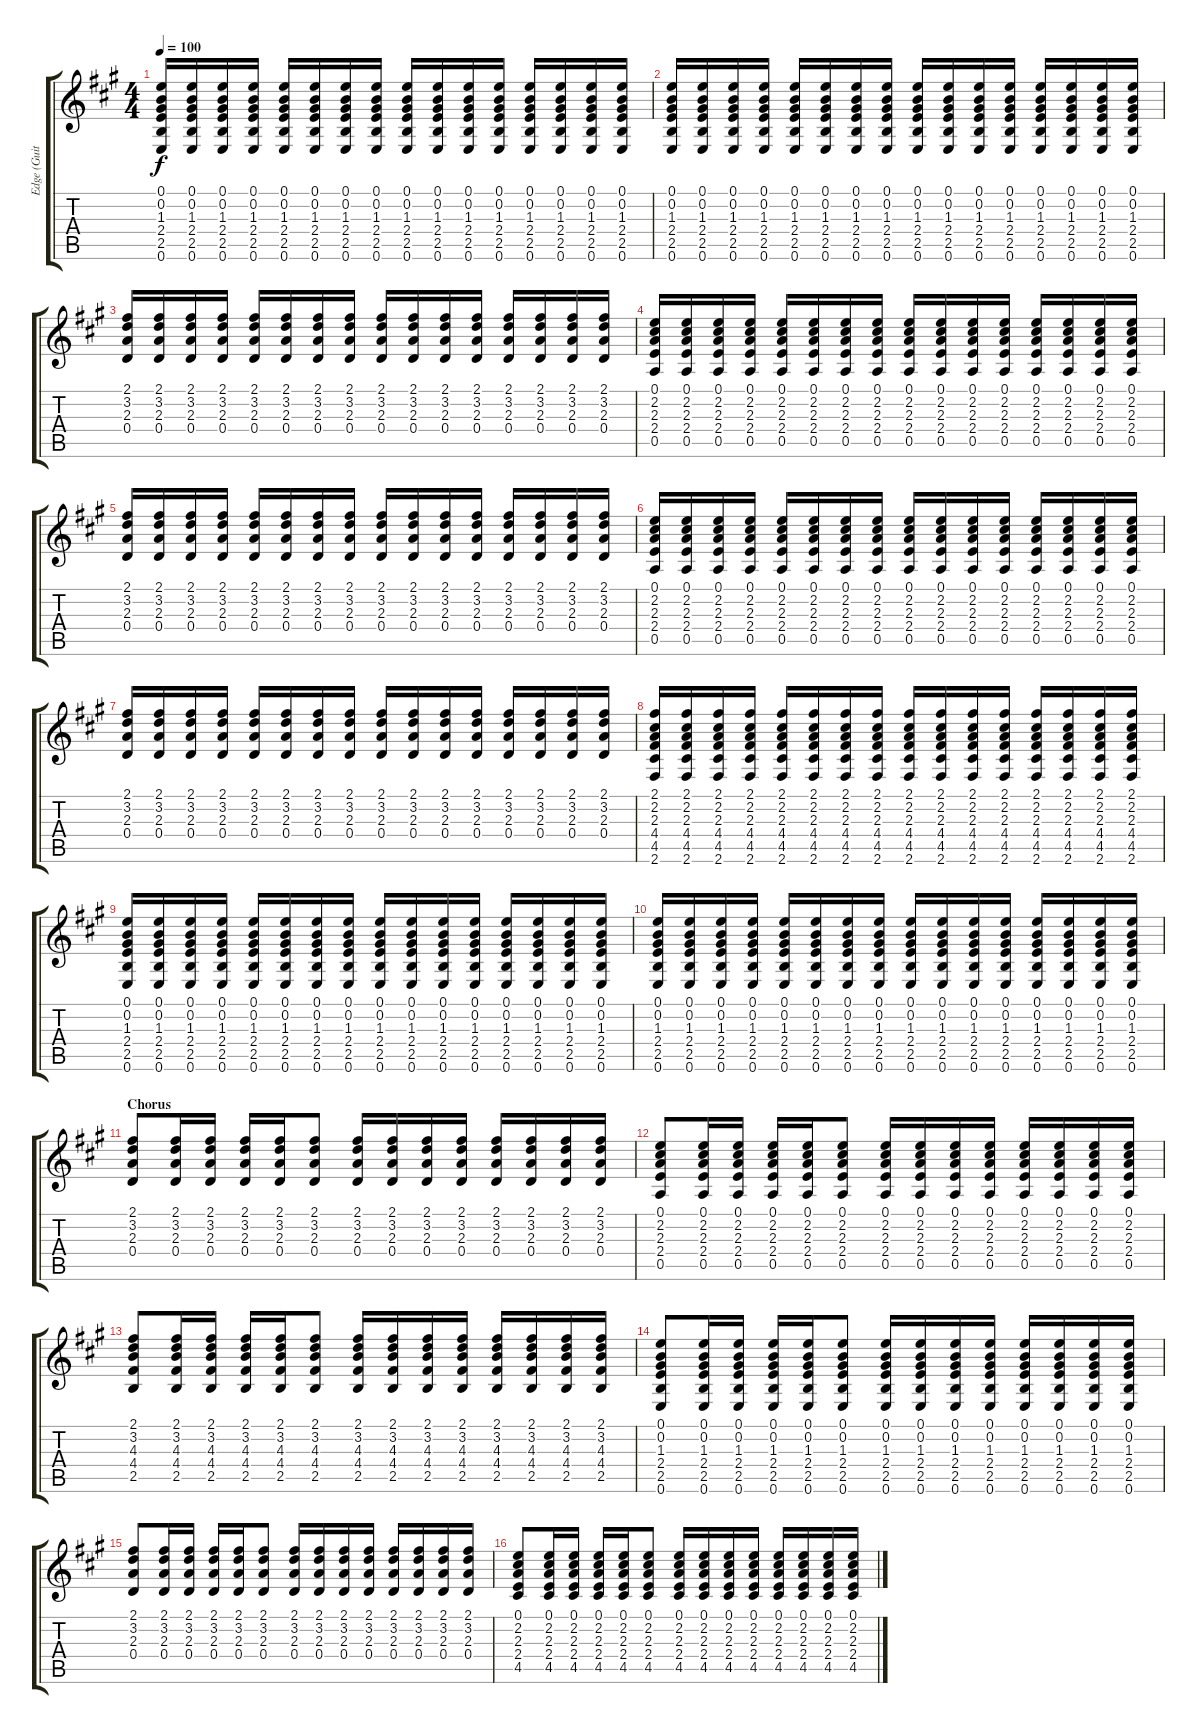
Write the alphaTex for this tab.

\track ("Edge (Guitar 1)" "Edge (Guit") {instrument distortionguitar}
\staff {score tabs}
\tuning (E4 B3 G3 D3 A2 E2) {hide}
\ts (4 4)
\tempo 100
\clef g2
\ks f#minor
(0.1 0.2 1.3 2.4 2.5 0.6).16{dy f} (0.1 0.2 1.3 2.4 2.5 0.6).16 (0.1 0.2 1.3 2.4 2.5 0.6).16 (0.1 0.2 1.3 2.4 2.5 0.6).16 (0.1 0.2 1.3 2.4 2.5 0.6).16 (0.1 0.2 1.3 2.4 2.5 0.6).16 (0.1 0.2 1.3 2.4 2.5 0.6).16 (0.1 0.2 1.3 2.4 2.5 0.6).16 (0.1 0.2 1.3 2.4 2.5 0.6).16 (0.1 0.2 1.3 2.4 2.5 0.6).16 (0.1 0.2 1.3 2.4 2.5 0.6).16 (0.1 0.2 1.3 2.4 2.5 0.6).16 (0.1 0.2 1.3 2.4 2.5 0.6).16 (0.1 0.2 1.3 2.4 2.5 0.6).16 (0.1 0.2 1.3 2.4 2.5 0.6).16 (0.1 0.2 1.3 2.4 2.5 0.6).16 |
(0.1 0.2 1.3 2.4 2.5 0.6).16 (0.1 0.2 1.3 2.4 2.5 0.6).16 (0.1 0.2 1.3 2.4 2.5 0.6).16 (0.1 0.2 1.3 2.4 2.5 0.6).16 (0.1 0.2 1.3 2.4 2.5 0.6).16 (0.1 0.2 1.3 2.4 2.5 0.6).16 (0.1 0.2 1.3 2.4 2.5 0.6).16 (0.1 0.2 1.3 2.4 2.5 0.6).16 (0.1 0.2 1.3 2.4 2.5 0.6).16 (0.1 0.2 1.3 2.4 2.5 0.6).16 (0.1 0.2 1.3 2.4 2.5 0.6).16 (0.1 0.2 1.3 2.4 2.5 0.6).16 (0.1 0.2 1.3 2.4 2.5 0.6).16 (0.1 0.2 1.3 2.4 2.5 0.6).16 (0.1 0.2 1.3 2.4 2.5 0.6).16 (0.1 0.2 1.3 2.4 2.5 0.6).16 |
(2.1 3.2 2.3 0.4).16 (2.1 3.2 2.3 0.4).16 (2.1 3.2 2.3 0.4).16 (2.1 3.2 2.3 0.4).16 (2.1 3.2 2.3 0.4).16 (2.1 3.2 2.3 0.4).16 (2.1 3.2 2.3 0.4).16 (2.1 3.2 2.3 0.4).16 (2.1 3.2 2.3 0.4).16 (2.1 3.2 2.3 0.4).16 (2.1 3.2 2.3 0.4).16 (2.1 3.2 2.3 0.4).16 (2.1 3.2 2.3 0.4).16 (2.1 3.2 2.3 0.4).16 (2.1 3.2 2.3 0.4).16 (2.1 3.2 2.3 0.4).16 |
(0.1 2.2 2.3 2.4 0.5).16 (0.1 2.2 2.3 2.4 0.5).16 (0.1 2.2 2.3 2.4 0.5).16 (0.1 2.2 2.3 2.4 0.5).16 (0.1 2.2 2.3 2.4 0.5).16 (0.1 2.2 2.3 2.4 0.5).16 (0.1 2.2 2.3 2.4 0.5).16 (0.1 2.2 2.3 2.4 0.5).16 (0.1 2.2 2.3 2.4 0.5).16 (0.1 2.2 2.3 2.4 0.5).16 (0.1 2.2 2.3 2.4 0.5).16 (0.1 2.2 2.3 2.4 0.5).16 (0.1 2.2 2.3 2.4 0.5).16 (0.1 2.2 2.3 2.4 0.5).16 (0.1 2.2 2.3 2.4 0.5).16 (0.1 2.2 2.3 2.4 0.5).16 |
(2.1 3.2 2.3 0.4).16 (2.1 3.2 2.3 0.4).16 (2.1 3.2 2.3 0.4).16 (2.1 3.2 2.3 0.4).16 (2.1 3.2 2.3 0.4).16 (2.1 3.2 2.3 0.4).16 (2.1 3.2 2.3 0.4).16 (2.1 3.2 2.3 0.4).16 (2.1 3.2 2.3 0.4).16 (2.1 3.2 2.3 0.4).16 (2.1 3.2 2.3 0.4).16 (2.1 3.2 2.3 0.4).16 (2.1 3.2 2.3 0.4).16 (2.1 3.2 2.3 0.4).16 (2.1 3.2 2.3 0.4).16 (2.1 3.2 2.3 0.4).16 |
(0.1 2.2 2.3 2.4 0.5).16 (0.1 2.2 2.3 2.4 0.5).16 (0.1 2.2 2.3 2.4 0.5).16 (0.1 2.2 2.3 2.4 0.5).16 (0.1 2.2 2.3 2.4 0.5).16 (0.1 2.2 2.3 2.4 0.5).16 (0.1 2.2 2.3 2.4 0.5).16 (0.1 2.2 2.3 2.4 0.5).16 (0.1 2.2 2.3 2.4 0.5).16 (0.1 2.2 2.3 2.4 0.5).16 (0.1 2.2 2.3 2.4 0.5).16 (0.1 2.2 2.3 2.4 0.5).16 (0.1 2.2 2.3 2.4 0.5).16 (0.1 2.2 2.3 2.4 0.5).16 (0.1 2.2 2.3 2.4 0.5).16 (0.1 2.2 2.3 2.4 0.5).16 |
(2.1 3.2 2.3 0.4).16 (2.1 3.2 2.3 0.4).16 (2.1 3.2 2.3 0.4).16 (2.1 3.2 2.3 0.4).16 (2.1 3.2 2.3 0.4).16 (2.1 3.2 2.3 0.4).16 (2.1 3.2 2.3 0.4).16 (2.1 3.2 2.3 0.4).16 (2.1 3.2 2.3 0.4).16 (2.1 3.2 2.3 0.4).16 (2.1 3.2 2.3 0.4).16 (2.1 3.2 2.3 0.4).16 (2.1 3.2 2.3 0.4).16 (2.1 3.2 2.3 0.4).16 (2.1 3.2 2.3 0.4).16 (2.1 3.2 2.3 0.4).16 |
(2.1 2.2 2.3 4.4 4.5 2.6).16 (2.1 2.2 2.3 4.4 4.5 2.6).16 (2.1 2.2 2.3 4.4 4.5 2.6).16 (2.1 2.2 2.3 4.4 4.5 2.6).16 (2.1 2.2 2.3 4.4 4.5 2.6).16 (2.1 2.2 2.3 4.4 4.5 2.6).16 (2.1 2.2 2.3 4.4 4.5 2.6).16 (2.1 2.2 2.3 4.4 4.5 2.6).16 (2.1 2.2 2.3 4.4 4.5 2.6).16 (2.1 2.2 2.3 4.4 4.5 2.6).16 (2.1 2.2 2.3 4.4 4.5 2.6).16 (2.1 2.2 2.3 4.4 4.5 2.6).16 (2.1 2.2 2.3 4.4 4.5 2.6).16 (2.1 2.2 2.3 4.4 4.5 2.6).16 (2.1 2.2 2.3 4.4 4.5 2.6).16 (2.1 2.2 2.3 4.4 4.5 2.6).16 |
(0.1 0.2 1.3 2.4 2.5 0.6).16 (0.1 0.2 1.3 2.4 2.5 0.6).16 (0.1 0.2 1.3 2.4 2.5 0.6).16 (0.1 0.2 1.3 2.4 2.5 0.6).16 (0.1 0.2 1.3 2.4 2.5 0.6).16 (0.1 0.2 1.3 2.4 2.5 0.6).16 (0.1 0.2 1.3 2.4 2.5 0.6).16 (0.1 0.2 1.3 2.4 2.5 0.6).16 (0.1 0.2 1.3 2.4 2.5 0.6).16 (0.1 0.2 1.3 2.4 2.5 0.6).16 (0.1 0.2 1.3 2.4 2.5 0.6).16 (0.1 0.2 1.3 2.4 2.5 0.6).16 (0.1 0.2 1.3 2.4 2.5 0.6).16 (0.1 0.2 1.3 2.4 2.5 0.6).16 (0.1 0.2 1.3 2.4 2.5 0.6).16 (0.1 0.2 1.3 2.4 2.5 0.6).16 |
(0.1 0.2 1.3 2.4 2.5 0.6).16 (0.1 0.2 1.3 2.4 2.5 0.6).16 (0.1 0.2 1.3 2.4 2.5 0.6).16 (0.1 0.2 1.3 2.4 2.5 0.6).16 (0.1 0.2 1.3 2.4 2.5 0.6).16 (0.1 0.2 1.3 2.4 2.5 0.6).16 (0.1 0.2 1.3 2.4 2.5 0.6).16 (0.1 0.2 1.3 2.4 2.5 0.6).16 (0.1 0.2 1.3 2.4 2.5 0.6).16 (0.1 0.2 1.3 2.4 2.5 0.6).16 (0.1 0.2 1.3 2.4 2.5 0.6).16 (0.1 0.2 1.3 2.4 2.5 0.6).16 (0.1 0.2 1.3 2.4 2.5 0.6).16 (0.1 0.2 1.3 2.4 2.5 0.6).16 (0.1 0.2 1.3 2.4 2.5 0.6).16 (0.1 0.2 1.3 2.4 2.5 0.6).16 |
\section ("" "Chorus")
(2.1 3.2 2.3 0.4).8 (2.1 3.2 2.3 0.4).16 (2.1 3.2 2.3 0.4).16 (2.1 3.2 2.3 0.4).16 (2.1 3.2 2.3 0.4).16 (2.1 3.2 2.3 0.4).8 (2.1 3.2 2.3 0.4).16 (2.1 3.2 2.3 0.4).16 (2.1 3.2 2.3 0.4).16 (2.1 3.2 2.3 0.4).16 (2.1 3.2 2.3 0.4).16 (2.1 3.2 2.3 0.4).16 (2.1 3.2 2.3 0.4).16 (2.1 3.2 2.3 0.4).16 |
(0.1 2.2 2.3 2.4 0.5).8 (0.1 2.2 2.3 2.4 0.5).16 (0.1 2.2 2.3 2.4 0.5).16 (0.1 2.2 2.3 2.4 0.5).16 (0.1 2.2 2.3 2.4 0.5).16 (0.1 2.2 2.3 2.4 0.5).8 (0.1 2.2 2.3 2.4 0.5).16 (0.1 2.2 2.3 2.4 0.5).16 (0.1 2.2 2.3 2.4 0.5).16 (0.1 2.2 2.3 2.4 0.5).16 (0.1 2.2 2.3 2.4 0.5).16 (0.1 2.2 2.3 2.4 0.5).16 (0.1 2.2 2.3 2.4 0.5).16 (0.1 2.2 2.3 2.4 0.5).16 |
(2.1 3.2 4.3 4.4 2.5).8 (2.1 3.2 4.3 4.4 2.5).16 (2.1 3.2 4.3 4.4 2.5).16 (2.1 3.2 4.3 4.4 2.5).16 (2.1 3.2 4.3 4.4 2.5).16 (2.1 3.2 4.3 4.4 2.5).8 (2.1 3.2 4.3 4.4 2.5).16 (2.1 3.2 4.3 4.4 2.5).16 (2.1 3.2 4.3 4.4 2.5).16 (2.1 3.2 4.3 4.4 2.5).16 (2.1 3.2 4.3 4.4 2.5).16 (2.1 3.2 4.3 4.4 2.5).16 (2.1 3.2 4.3 4.4 2.5).16 (2.1 3.2 4.3 4.4 2.5).16 |
(0.1 0.2 1.3 2.4 2.5 0.6).8 (0.1 0.2 1.3 2.4 2.5 0.6).16 (0.1 0.2 1.3 2.4 2.5 0.6).16 (0.1 0.2 1.3 2.4 2.5 0.6).16 (0.1 0.2 1.3 2.4 2.5 0.6).16 (0.1 0.2 1.3 2.4 2.5 0.6).8 (0.1 0.2 1.3 2.4 2.5 0.6).16 (0.1 0.2 1.3 2.4 2.5 0.6).16 (0.1 0.2 1.3 2.4 2.5 0.6).16 (0.1 0.2 1.3 2.4 2.5 0.6).16 (0.1 0.2 1.3 2.4 2.5 0.6).16 (0.1 0.2 1.3 2.4 2.5 0.6).16 (0.1 0.2 1.3 2.4 2.5 0.6).16 (0.1 0.2 1.3 2.4 2.5 0.6).16 |
(2.1 3.2 2.3 0.4).8 (2.1 3.2 2.3 0.4).16 (2.1 3.2 2.3 0.4).16 (2.1 3.2 2.3 0.4).16 (2.1 3.2 2.3 0.4).16 (2.1 3.2 2.3 0.4).8 (2.1 3.2 2.3 0.4).16 (2.1 3.2 2.3 0.4).16 (2.1 3.2 2.3 0.4).16 (2.1 3.2 2.3 0.4).16 (2.1 3.2 2.3 0.4).16 (2.1 3.2 2.3 0.4).16 (2.1 3.2 2.3 0.4).16 (2.1 3.2 2.3 0.4).16 |
(0.1 2.2 2.3 2.4 4.5).8 (0.1 2.2 2.3 2.4 4.5).16 (0.1 2.2 2.3 2.4 4.5).16 (0.1 2.2 2.3 2.4 4.5).16 (0.1 2.2 2.3 2.4 4.5).16 (0.1 2.2 2.3 2.4 4.5).8 (0.1 2.2 2.3 2.4 4.5).16 (0.1 2.2 2.3 2.4 4.5).16 (0.1 2.2 2.3 2.4 4.5).16 (0.1 2.2 2.3 2.4 4.5).16 (0.1 2.2 2.3 2.4 4.5).16 (0.1 2.2 2.3 2.4 4.5).16 (0.1 2.2 2.3 2.4 4.5).16 (0.1 2.2 2.3 2.4 4.5).16
